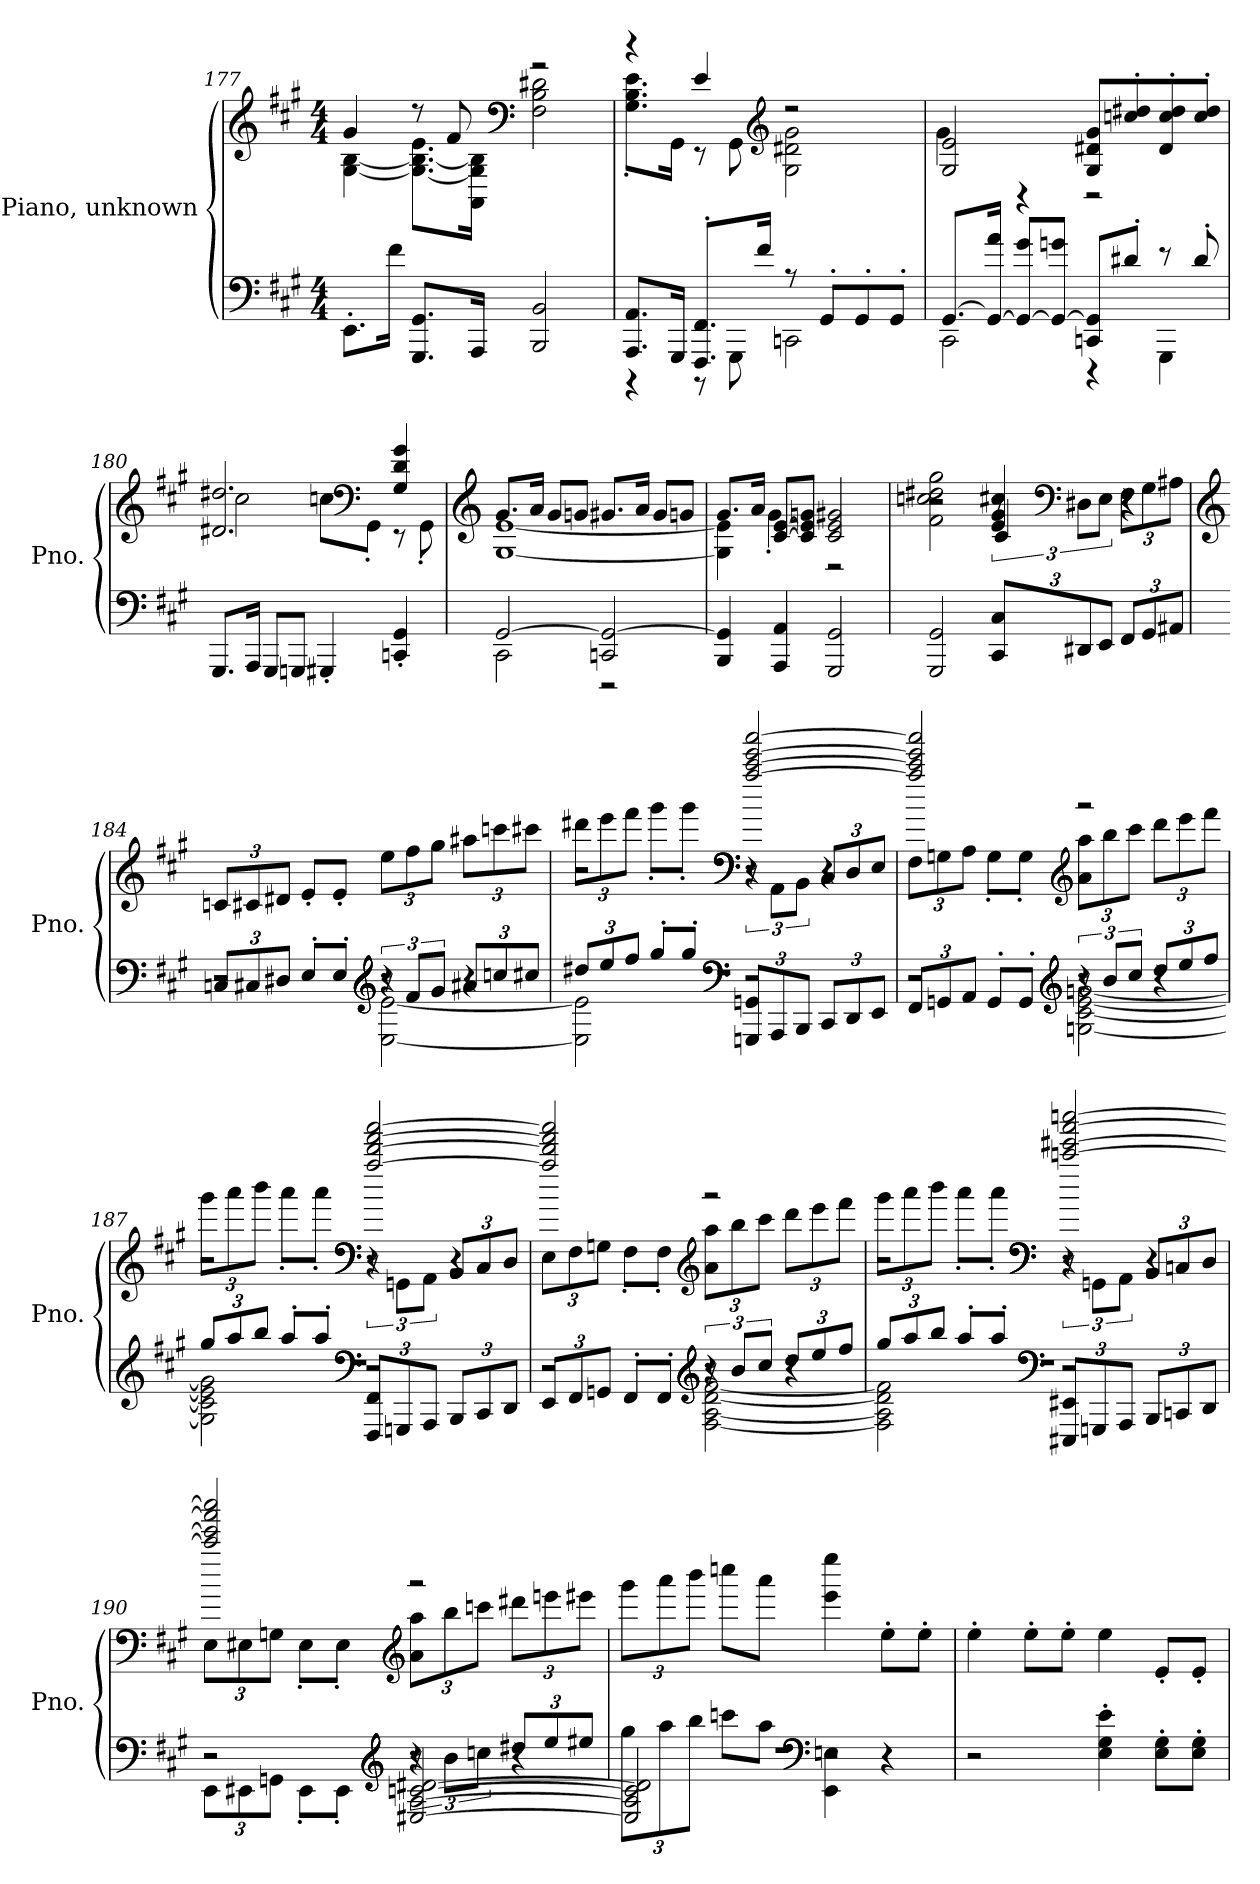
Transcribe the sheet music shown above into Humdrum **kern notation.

**kern	**kern
*part1	*part1
*staff2	*staff1
*I"Piano, unknown	*
*I'Pno.	*
*clefF4	*clefG2
*k[f#c#g#]	*k[f#c#g#]
*M4/4	*M4/4
=177	=177
*	*^
8.EE'\L	4g#/	[4G#\ [4B\
16f#\Jk	.	.
8.GGG#/ 8.GG#/L	8r	8.G#\_ 8.B\_ 8.e\L
.	8f#/	.
16AAA/Jk	.	16AA\ 16G#\] 16B\]Jk
*	*clefF4	*
2BBB/ 2BB/	2r	2F#\ 2B\ 2d#X\
!!LO:LB:g=z	!!
=178	=178	=178
*^	*	*
8.AAA/ 8.AA/L	4r	4r	8.G#\' 8.B\' 8.e\'L
16GGG#/Jk	.	.	16GG#\Jk
8.FFF#/' 8.FF#/'L	8r	4e/	8r
.	8GGG#\	.	8GG#\
16f#/Jk	.	.	.
*	*	*clefG2	*
8r	2CCn\	2r	2G#\ 2d#X\ 2g#\
8GG#'/L	.	.	.
8GG#'/	.	.	.
8GG#'/J	.	.	.
=179	=179	=179	=179
[8.GG#/L	2CC#\	2G#/ 2e/	4g#\
16GG#/_ 16a/Jk	.	.	.
8GG#/_ 8g#/L	.	.	4r
8GG#/_ 8gn/J	.	.	.
8CCn/ 8GG#/]L	4r	8G#/ 8d#X/ 8g#/L	2r
8d#X'/J	.	8ccn/' 8dd#X/'	.
8r	4GGG#\	8d#/' 8cc/' 8dd#/'	.
8d#'/	.	8cc/' 8dd#/'J	.
*v	*v	*	*
=180	=180	=180
8.GGG#/L	2.d#X/ 2.dd#X/	2cc#\
16AAA/Jk	.	.
8GGG#/L	.	.
8GGGn/J	.	.
4GGG#X'/	.	8ccn\L
*	*clefF4	*
.	.	8GG#'\J
4CCn/' 4GG#/'	4G#/ 4d#/ 4g#/	8r
.	.	8GG#'\
!!LO:LB:g=z	!!
=181	=181	=181
*	*clefG2	*
*^	*	*
[2GG#/	2CC#\	8.g#/L	[1G# [1e
.	.	16a/Jk	.
.	.	8g#/L	.
.	.	8gn/J	.
2CCn/ 2GG#/_	2r	8.g#X/L	.
.	.	16a/Jk	.
.	.	8g#/L	.
.	.	8gn/J	.
*v	*v	*	*
=182	=182	=182
4BBB/ 4GG#/]	8.g#/L	4G#\] 4e\]
.	16a/Jk	.
4AAA/ 4AA/	[8c#/ [8e/L	4g#'\
.	8c#/] 8e/] 8gn/J	.
2GGG#/ 2GG#/	2c#/ 2e/ 2g#X/	2r
=183	=183	=183
*	*	*^
2GGG#/ 2GG#/	2r	2f#\ 2ccn\ 2dd#X\ 2gg#\	2r
*Xbrackettup	*	*	*
12CC#/ 12C#/L	4e/ 4g#/ 4cc#X/	12r	4c#/
*	*clefF4	*	*
12DD#X/	.	12D#X\L	.
12EE/J	.	12E\J	.
*	*	*Xbrackettup	*
12FF#/L	4r	12F#\L	4r
12GG#/	.	12G#\	.
12AA#X/J	.	12A#X\J	.
*	*v	*v	*v
!!LO:LB:g=z
=184	=184
*	*clefG2
*^	*
*	*^	*
2r	2r	12Cn/L	12cn/L
.	.	12C#X/	12c#X/
.	.	12D#X/J	12d#X/J
.	.	8E'/L	8e'/L
.	.	8E'/J	8e'/J
*clefG2	*	*	*
*	*	*brackettup	*
4r	[2E\ [2e\	12r	12ee\L
.	.	12f#/L	12ff#\
.	.	12g#/J	12gg#\J
*Xbrackettup	*	*	*
12a#X/L	.	4r	12aa#X\L
12ccn/	.	.	12cccn\
12cc#X/J	.	.	12ccc#X\J
=185	=185	=185	=185
*	*	*	*^
*	*	*	*	*^
1r	2E\] 2e\]	12dd#X/L	2r	12ddd#X\L	2r
.	.	12ee/	.	12eee\	.
.	.	12ff#/J	.	12fff#\J	.
.	.	8gg#'/L	.	8ggg#'\L	.
.	.	8gg#'/J	.	8ggg#'\J	.
*clefF4	*	*	*clefF4	*	*
*	*	*	*	*brackettup	*
.	2r	12GGGn/ 12GGn/L	[2aa/ [2ccc#/ [2eee/ [2aaa/	12r	4r
.	.	12AAA/	.	12AA\L	.
.	.	12BBB/J	.	12BB\J	.
*	*	*	*	*	*Xbrackettup
.	.	12CC#/L	.	4r	12C#/L
.	.	12DD/	.	.	12D/
.	.	12EE/J	.	.	12E/J
*	*	*	*	*v	*v
!!LO:PB:g=z
=186	=186	=186	=186	=186
2r	2r	12FF#/L	2aa/] 2ccc#/] 2eee/] 2aaa/]	12F#\L
.	.	12GGn/	.	12Gn\
.	.	12AA/J	.	12A\J
.	.	8GG'/L	.	8G'\L
.	.	8GG'/J	.	8G'\J
*clefG2	*	*	*clefG2	*
*	*	*brackettup	*	*
4r	[2Gn\ [2c#\ [2e\ [2gn\	12r	2r	12a\ 12aa\L
.	.	12b/L	.	12bb\
.	.	12cc#/J	.	12ccc#\J
*Xbrackettup	*	*	*	*
12dd/L	.	4r	.	12ddd\L
12ee/	.	.	.	12eee\
12ff#/J	.	.	.	12fff#\J
=187	=187	=187	=187	=187
*	*	*	*	*^
1r	2G\] 2c#\] 2e\] 2g\]	12gg#/L	2r	12ggg#\L	2r
.	.	12aa/	.	12aaa\	.
.	.	12bb/J	.	12bbb\J	.
.	.	8aa'/L	.	8aaa'\L	.
.	.	8aa'/J	.	8aaa'\J	.
*clefF4	*	*	*clefF4	*	*
*	*	*	*	*brackettup	*
.	2r	12FFF#/ 12FF#/L	[2aa/ [2ddd/ [2fff#/ [2aaa/	12r	4r
.	.	12GGGn/	.	12GGn\L	.
.	.	12AAA/J	.	12AA\J	.
*	*	*	*	*	*Xbrackettup
.	.	12BBB/L	.	4r	12BB/L
.	.	12CC#/	.	.	12C#/
.	.	12DD/J	.	.	12D/J
*	*	*	*	*v	*v
!!LO:LB:g=z
=188	=188	=188	=188	=188
2r	2r	12EE/L	2aa/] 2ddd/] 2fff#/] 2aaa/]	12E\L
.	.	12FF#/	.	12F#\
.	.	12GGn/J	.	12Gn\J
.	.	8FF#'/L	.	8F#'\L
.	.	8FF#'/J	.	8F#'\J
*clefG2	*	*	*clefG2	*
*	*	*brackettup	*	*
4r	[2F#\ [2A\ [2d\ [2f#\	12r	2r	12a\ 12aa\L
.	.	12b/L	.	12bb\
.	.	12cc#/J	.	12ccc#\J
*Xbrackettup	*	*	*	*
12dd/L	.	4r	.	12ddd\L
12ee/	.	.	.	12eee\
12ff#/J	.	.	.	12fff#\J
=189	=189	=189	=189	=189
*	*	*	*	*^
1r	2F#\] 2A\] 2d\] 2f#\]	12gg#/L	2r	12ggg#\L	2r
.	.	12aa/	.	12aaa\	.
.	.	12bb/J	.	12bbb\J	.
.	.	8aa'/L	.	8aaa'\L	.
.	.	8aa'/J	.	8aaa'\J	.
*clefF4	*	*	*clefF4	*	*
*	*	*	*	*brackettup	*
.	2r	12EEE#X/ 12EE#X/L	[2cccn/ [2eee#X/ [2aaa/ [2ccccn/	12r	4r
.	.	12GGGn/	.	12GGn\L	.
.	.	12AAA/J	.	12AA\J	.
*	*	*	*	*	*Xbrackettup
.	.	12BBB/L	.	4r	12BB/L
.	.	12CCn/	.	.	12Cn/
.	.	12DD/J	.	.	12D/J
*	*	*	*	*v	*v
!!LO:LB:g=z
=190	=190	=190	=190	=190
2r	12EE\L	2r	2ccc/] 2eee#/] 2aaa/] 2cccc/]	12E\L
.	12EE#X\	.	.	12E#X\
.	12GGn\J	.	.	12Gn\J
.	8EE#'\L	.	.	8E#'\L
.	8EE#'\J	.	.	8E#'\J
*clefG2	*	*	*clefG2	*
*	*brackettup	*	*	*
4r	12r	[2E#X/ [2A/ [2cn/ [2d#X/	2r	12a\ 12aa\L
.	12b\L	.	.	12bb\
.	12ccn\J	.	.	12cccn\J
*Xbrackettup	*	*	*	*
12dd#X/L	4r	.	.	12ddd#X\L
12ee/	.	.	.	12eeen\
12ee#X/J	.	.	.	12eee#X\J
*	*	*	*v	*v
=191	=191	=191	=191
1r	12gg#\L	2E#/] 2A/] 2c/] 2d#/]	12ggg#\L
.	12aa\	.	12aaa\
.	12bb\J	.	12bbb\J
.	8cccn\L	.	8ccccn\L
.	8aa\J	.	8aaa\J
*clefF4	*	*	*
.	4EE\ 4En\	2r	4eee\ 4eeee\
.	4r	.	8ee'\L
.	.	.	8ee'\J
*v	*v	*v	*
=192	=192
2r	4ee'\
.	8ee'\L
.	8ee'\J
4E\' 4G#\' 4e\'	4ee\
8E\' 8G#\'L	8e'/L
8E\' 8G#\'J	8e'/J
=	=
*-	*-
